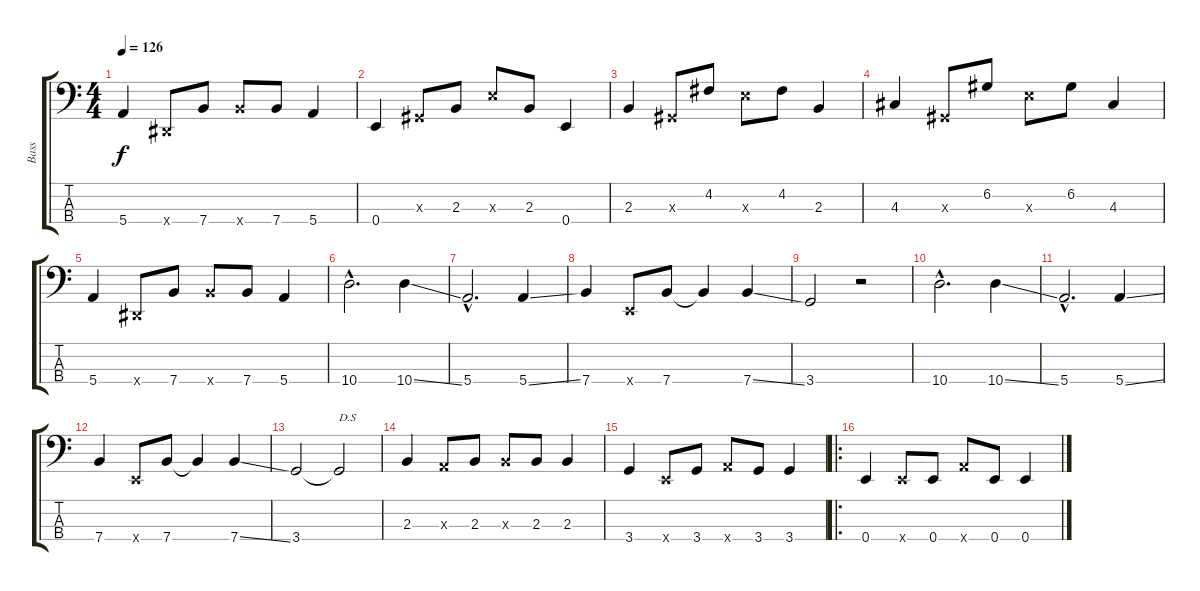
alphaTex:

\track ("Bass" "Bass") {instrument electricbassfinger}
\staff {score tabs}
\tuning (G2 D2 A1 E1) {hide}
\ts (4 4)
\tempo 126
\clef f4
\ks c
5.4.4{dy f} -1.4{x}.8 7.4.8 7.4{x}.8 7.4.8 5.4.4 |
0.4.4 -1.3{x}.8 2.3.8 7.3{x}.8 2.3.8 0.4.4 |
2.3.4 -1.3{x}.8 4.2.8 7.3{x}.8 4.2.8 2.3.4 |
4.3.4 -1.3{x}.8 6.2.8 7.3{x}.8 6.2.8 4.3.4 |
5.4.4 -1.4{x}.8 7.4.8 7.4{x}.8 7.4.8 5.4.4 |
10.4{hac}.2{d} 10.4{ss}.4 |
5.4{hac}.2{d} 5.4{ss}.4 |
7.4.4 0.4{x}.8 7.4.8 7.4{t}.4 7.4{ss}.4 |
3.4.2 r.2 |
10.4{hac}.2{d} 10.4{ss}.4 |
5.4{hac}.2{d} 5.4{ss}.4 |
7.4.4 0.4{x}.8 7.4.8 7.4{t}.4 7.4{ss}.4 |
3.4.2 3.4{t}.2{txt "D.S"} |
2.3.4 0.3{x}.8 2.3.8 2.3{x}.8 2.3.8 2.3.4 |
3.4.4 0.4{x}.8 3.4.8 5.4{x}.8 3.4.8 3.4.4 |
\ro
0.4.4 0.4{x}.8 0.4.8 5.4{x}.8 0.4.8 0.4.4
